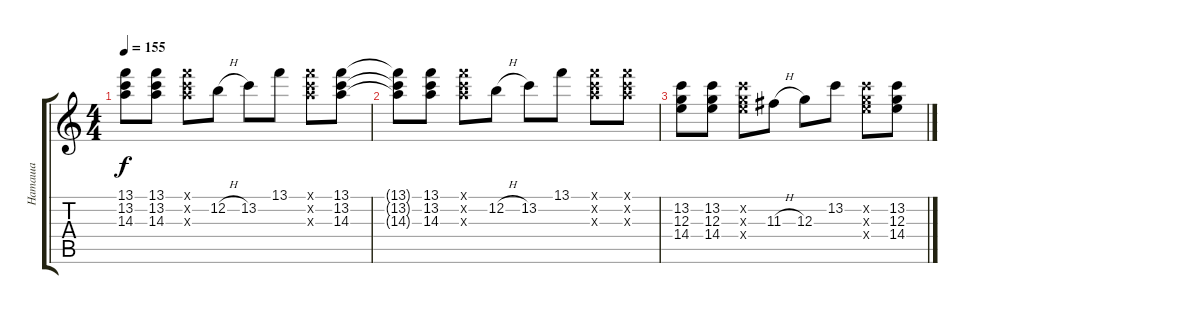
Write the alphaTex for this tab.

\track ("Наташа" "Наташа") {instrument distortionguitar}
\staff {score tabs}
\tuning (E4 B3 G3 D3 A2 E2) {hide}
\ts (4 4)
\tempo 155
\clef g2
\ks c
(13.1 13.2 14.3).8{dy f} (13.1 13.2 14.3).8 (13.1{x} 13.2{x} 14.3{x}).8 12.2{h}.8 13.2.8 13.1.8 (13.1{x} 13.2{x} 14.3{x}).8 (13.1 13.2 14.3).8 |
(13.1{t} 13.2{t} 14.3{t}).8 (13.1 13.2 14.3).8 (13.1{x} 13.2{x} 14.3{x}).8 12.2{h}.8 13.2.8 13.1.8 (13.1{x} 13.2{x} 14.3{x}).8 (13.1{x} 13.2{x} 14.3{x}).8 |
(13.2 12.3 14.4).8 (13.2 12.3 14.4).8 (13.2{x} 12.3{x} 14.4{x}).8 11.3{h}.8 12.3.8 13.2.8 (13.2{x} 12.3{x} 14.4{x}).8 (13.2 12.3 14.4).8
